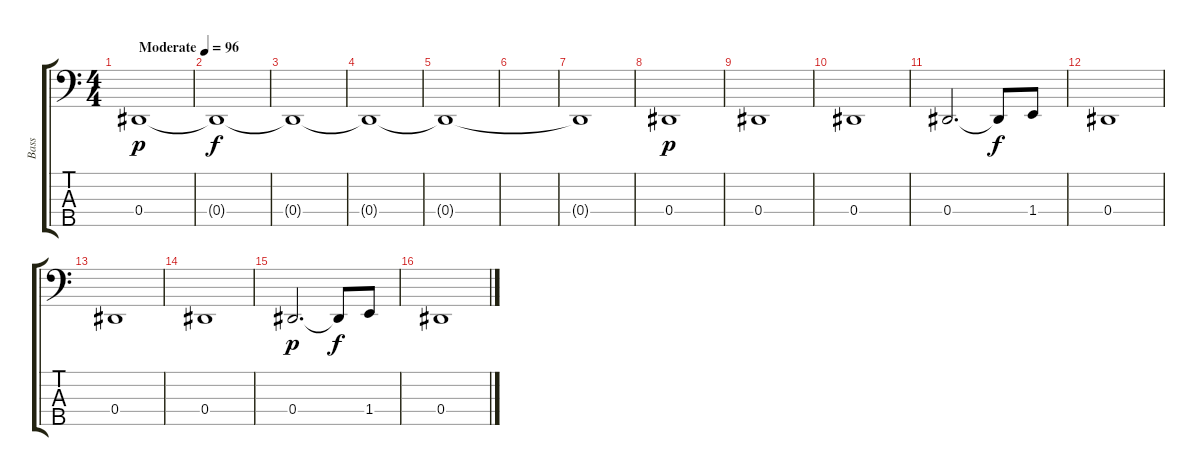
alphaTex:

\track ("Bass" "Bass") {instrument electricbassfinger bank 177}
\staff {score tabs}
\tuning (Gb2 Db2 Ab1 Eb1 Bb0) {hide}
\ts (4 4)
\tempo (96 "Moderate")
\clef f4
\ks c
0.4.1{dy p instrument electricbassfinger} |
0.4{t}.1{dy f} |
0.4{t}.1 |
0.4{t}.1 |
0.4{t}.1 |
|
0.4{t}.1 |
0.4.1{dy p} |
0.4.1 |
0.4.1 |
0.4.2{d} 0.4{t}.8{dy f} 1.4.8 |
0.4.1 |
0.4.1 |
0.4.1 |
0.4.2{d dy p} 0.4{t}.8{dy f} 1.4.8 |
0.4.1
